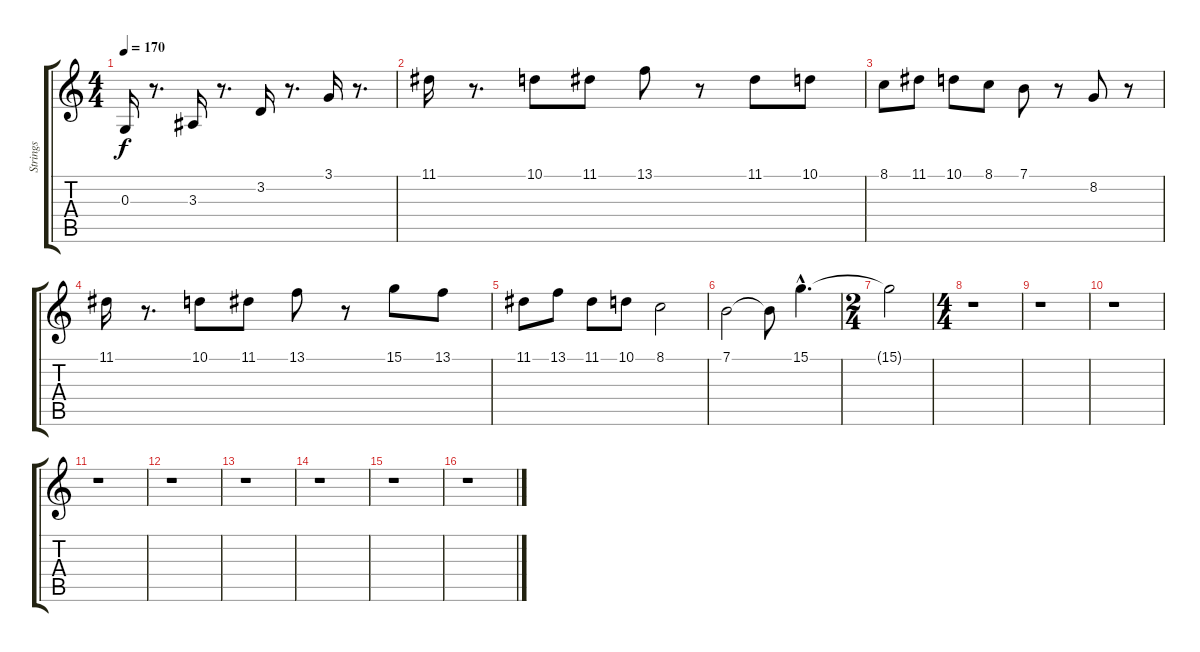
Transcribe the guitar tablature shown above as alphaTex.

\track ("Strings" "Strings") {instrument stringensemble1}
\staff {score tabs}
\tuning (E4 B3 G3 D3 A2 E2) {hide}
\ts (4 4)
\tempo 170
\clef g2
\ks c
0.3.16{dy f} r.8{d} 3.3.16 r.8{d} 3.2.16 r.8{d} 3.1.16 r.8{d} |
11.1.16 r.8{d} 10.1.8 11.1.8 13.1.8 r.8 11.1.8 10.1.8 |
8.1.8 11.1.8 10.1.8 8.1.8 7.1.8 r.8 8.2.8 r.8 |
11.1.16 r.8{d} 10.1.8 11.1.8 13.1.8 r.8 15.1.8 13.1.8 |
11.1.8 13.1.8 11.1.8 10.1.8 8.1.2 |
7.1.2 7.1{t}.8 15.1{hac}.4{d} |
\ts (2 4)
15.1{t}.2 |
\ts (4 4)
r.1 |
r.1 |
r.1 |
r.1 |
r.1 |
r.1 |
r.1 |
r.1 |
r.1
